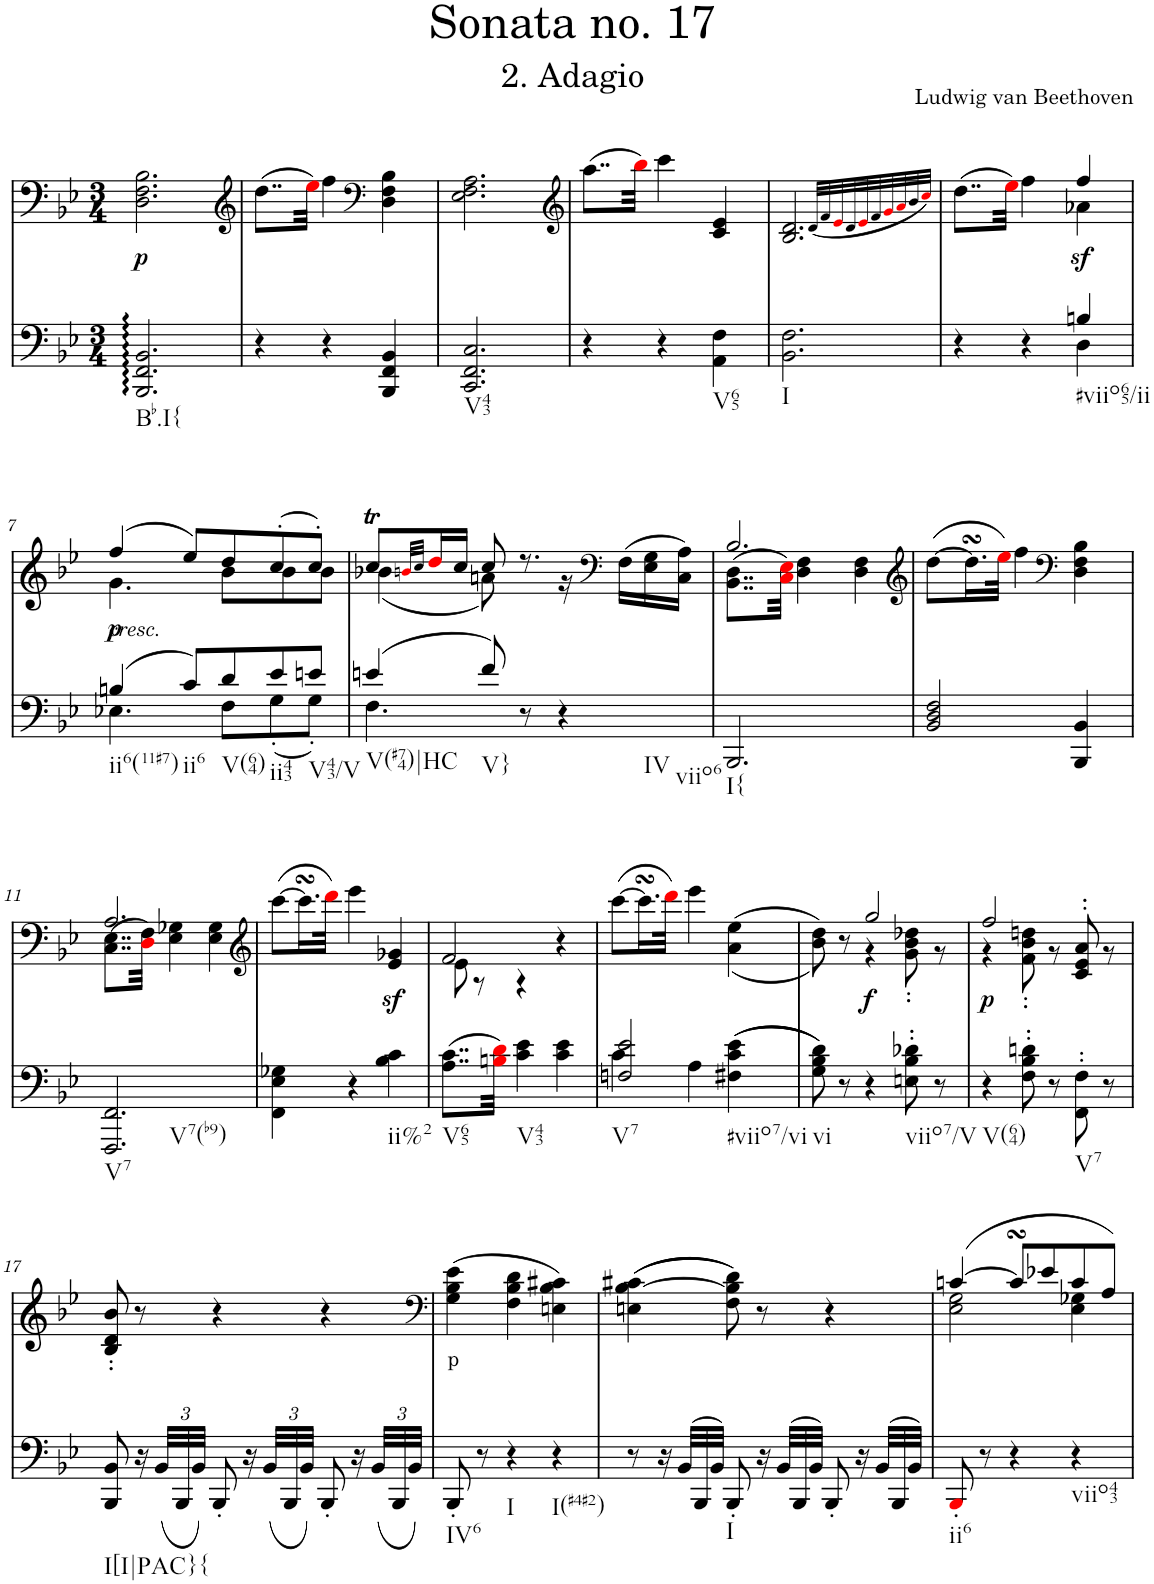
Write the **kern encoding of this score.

**kern	**kern	**text	**dynam
*part2	*part1	*part1	*part1
*staff2	*staff1	*staff1	*staff1
*I"Piano	*I"Piano	*	*
*I'Pno	*I'Pno	*	*
*clefF4	*clefF4	*	*
*k[b-e-]	*k[b-e-]	*	*
*B-:	*B-:	*	*
*M3/4	*M3/4	*	*
=1	=1	=1	=1
!LO:TX:b:t=Bb.I{	!	!	!
!	!	!LO:LY:b	!LO:DY:b
2.BBB-/:: 2.FF/:: 2.BB-/::	2.D\:: 2.F\:: 2.B-\::	p	p
=2	=2	=2	=2
*	*clefG2	*	*
4r	(8..dd\L	.	.
.	32ee-i\Jkk)	.	.
4r	4ff\	.	.
*	*clefF4	*	*
4BBB-/ 4FF/ 4BB-/	4D\ 4F\ 4B-\	.	.
=3	=3	=3	=3
!LO:TX:b:t=V43	!	!	!
2.CC/ 2.FF/ 2.C/	2.E-\ 2.F\ 2.A\	.	.
=4	=4	=4	=4
*	*clefG2	*	*
4r	(8..aa\L	.	.
.	32bb-i\Jkk)	.	.
4r	4ccc\	.	.
!LO:TX:b:t=V65	!	!	!
4AA\ 4F\	4c/ 4e-/	.	.
=5	=5	=5	=5
!LO:TX:b:t=I	!	!	!
!	!	!LO:LY:b	!
2.BB-\ 2.F\	2.B-/ 2.d/	<	.
.	(32qd/LLL	.	.
.	32qf/	.	.
.	32qe-i/	.	.
.	32qd/	.	.
.	32qe-i/	.	.
.	32qf/	.	.
.	32qgi/	.	.
.	32qai/	.	.
.	32qb-/	.	.
.	32qcci/JJJ)	.	.
=6	=6	=6	=6
*^	*^	*	*
4r	2ryy	(8..dd\L	2ryy	.	.
.	.	32ee-i\Jkk)	.	.	.
4r	.	4ff\	.	.	.
!LO:TX:b:t=#viio65/ii	!	!	!	!	!
!	!	!	!	!	!LO:DY:b
4Bn/	4D\	4ff/	4a-X\	.	sf
!!LO:LB:g=z	!!
=7	=7	=7	=7	=7	=7
!	!	!LO:TX:b:i:t=cresc.	!	!	!
!LO:TX:b:t=ii6(11#7)	!	!	!	!	!
!	!	!	!	!LO:LY:b	!LO:DY:b
(4Bn/	4.E-X\	(4ff/	4.g\	p	p
!LO:TX:b:t=ii6	!	!	!	!	!
8c/L)	.	8ee-/L)	.	.	.
!LO:TX:b:t=V(64)	!	!	!	!	!
!	!	!	!	!LO:LY:b	!
8d/	8F\L	8dd/	8b-\L	<	.
!LO:TX:b:t=ii43	!	!	!	!	!
8e-/	(8G'\	(8cc'/	8b-\	.	.
!LO:TX:b:t=V43/V	!	!	!	!	!
!	!	!	!	!LO:LY:b	!
8en/J	8G'\J)	8cc'/J)	8b-\J	>	.
=8	=8	=8	=8	=8	=8
!LO:TX:b:t=V(#74)|HC	!	!	!	!	!
(4en/	4.F\	8ccT/L	(4b-X\	.	.
.	.	32qbni/LLL	.	.	.
.	.	32qcc/JJJ	.	.	.
.	.	16ddi/L	.	.	.
.	.	16cc/JJ	.	.	.
!LO:TX:b:t=V}	!	!	!	!	!
8f/)	.	8cc/	8an\)	.	.
8r	4.ryy	8.r	8ryy	.	.
!LO:TX:b:t=IV	!	!	!	!	!
!LO:TX:b:t=viio6	!	!	!	!	!
4r	.	.	16r	.	.
*	*	*clefF4	*	*	*
.	.	(>16F\LL	8.ryy	.	.
.	.	16E-\ 16G\	.	.	.
.	.	16C\ 16A\JJ)	.	.	.
*v	*v	*	*	*	*
=9	=9	=9	=9	=9
!LO:TX:b:t=I{	!	!	!	!
2.BBB-/	2.B-/	(>8..BB-\ 8..D\L	.	.
.	.	32Ci\ 32E-i\Jkk)	.	.
.	.	4D\ 4F\	.	.
.	.	4D\ 4F\	.	.
*	*v	*v	*	*
=10	=10	=10	=10
*	*clefG2	*	*
2BB-/ 2D/ 2F/	([8dd\L	.	.
.	16.ddsSsS\L]	.	.
.	32ee-i\JJk)	.	.
.	4ff\	.	.
*	*clefF4	*	*
4BBB-/ 4BB-/	4D\ 4F\ 4B-\	.	.
!!LO:LB:g=z
=11	=11	=11	=11
*	*^	*	*
!LO:TX:b:t=V7	!	!	!	!
!LO:TX:b:t=V7(b9)	!	!	!	!
2.FFF/ 2.FF/	2.A/	(>8..C\ 8..E-\L	.	.
.	.	32Di\ 32F\Jkk)	.	.
.	.	4E-\ 4G-X\	.	.
.	.	4E-\ 4G-\	.	.
*	*v	*v	*	*
=12	=12	=12	=12
*	*clefG2	*	*
4FF\ 4E-\ 4G-X\	([8ccc\L	.	.
.	16.cccsSSS\L]	.	.
.	32dddi\JJk)	.	.
4r	4eee-\	.	.
!LO:TX:b:t=ii%2	!	!	!
4B-\ 4c\	4e-/z< 4g-X/z<	.	.
=13	=13	=13	=13
*	*^	*	*
!LO:TX:b:t=V65	!	!	!	!
(8..A\ 8..c\L	2f/	8e-\	.	.
.	.	8r	.	.
32Bni\ 32di\Jkk)	.	.	.	.
!LO:TX:b:t=V43	!	!	!	!
4c\ 4e-\	.	4r	.	.
4c\ 4e-\	4r	4ryy	.	.
=14	=14	=14	=14	=14
*^	*	*	*	*
!LO:TX:b:t=V7	!	!	!	!	!
*	*	*v	*v	*	*
4c\	2Fn/ 2e-/	([8ccc\L	.	.
.	.	16.cccsSSS\L]	.	.
.	.	32dddi\JJk)	.	.
4A\	.	4eee-\	.	.
!LO:TX:b:t=#viio7/vi	!	!	!	!
(>(4F#X\ 4c\ 4e-\	4ryy	((<4a\ 4ee-\	.	.
=15	=15	=15	=15	=15
*	*	*^	*	*
!LO:TX:b:t=vi	!	!	!	!	!
*v	*v	*	*	*	*
8G\ 8B-\ 8d\))	8b-\ 8dd\))	4ryy	.	.
8r	8r	.	.	.
!	!	!	!	!LO:DY:b
4r	2gg/	4r	.	f
!LO:TX:b:t=viio7/V	!	!	!	!
!	!	!	!LO:LY:b	!
8En\' 8B-\' 8d-X\'	.	8g\' 8b-\' 8dd-X\'	f	.
8r	.	8r	.	.
=16	=16	=16	=16	=16
!LO:TX:b:t=V(64)	!	!	!	!
!	!	!	!LO:LY:b	!LO:DY:b
4r	2ff/	4r	p	p
8F\' 8B-\' 8dn\'	.	8f\' 8b-\' 8ddn\'	.	.
8r	.	8r	.	.
!LO:TX:b:t=V7	!	!	!	!
8FF\' 8F\'	4ryy	8c/' 8e-/' 8a/'	.	.
8r	.	8r	.	.
!!LO:LB:g=z
=17	=17	=17	=17	=17
!LO:TX:b:t=I[I|PAC}{	!	!	!	!
*	*v	*v	*	*
8BBB-/ 8BB-/	8B-/' 8d/' 8b-/'	.	.
16r	8r	.	.
*Xbrackettup	*	*	*
(48BB-/LLL	.	.	.
48BBB-/	.	.	.
48BB-/JJJ)	.	.	.
8BBB-'/	4r	.	.
16r	.	.	.
(48BB-/LLL	.	.	.
48BBB-/	.	.	.
48BB-/JJJ)	.	.	.
8BBB-'/	4r	.	.
16r	.	.	.
(48BB-/LLL	.	.	.
48BBB-/	.	.	.
48BB-/JJJ)	.	.	.
=18	=18	=18	=18
*	*clefF4	*	*
!LO:TX:b:t=IV6	!	!	!
!	!	!LO:LY:b	!
8BBB-'/	(4G\ 4B-\ 4e-\	p	.
8r	.	.	.
!LO:TX:b:t=I	!	!	!
4r	4F\ 4B-\ 4d\	.	.
!LO:TX:b:t=I(#4#2)	!	!	!
4r	4En\ 4B-\ 4c#X\)	.	.
=19	=19	=19	=19
8r	((>4En\ [4B-\ 4c#X\	.	.
16r	.	.	.
(>48BB-/LLL	.	.	.
48BBB-/	.	.	.
48BB-/JJJ)	.	.	.
!LO:TX:b:t=I	!	!	!
8BBB-'/	8F\ 8B-\] 8d\))	.	.
16r	8r	.	.
(>48BB-/LLL	.	.	.
48BBB-/	.	.	.
48BB-/JJJ)	.	.	.
8BBB-'/	4r	.	.
16r	.	.	.
(>48BB-/LLL	.	.	.
48BBB-/	.	.	.
48BB-/JJJ)	.	.	.
=20	=20	=20	=20
*	*^	*	*
!LO:TX:b:t=ii6	!	!	!	!
8BBB-'i/	([4cn/	2E-\ 2G\	.	.
8r	.	.	.	.
4r	8csSSS/L]	.	.	.
.	8e-X/	.	.	.
!LO:TX:b:t=viio43	!	!	!	!
4r	8c/	4E-\ 4G-X\	.	.
.	8A/J)	.	.	.
*	*v	*v	*	*
=	=	=	=
*-	*-	*-	*-
